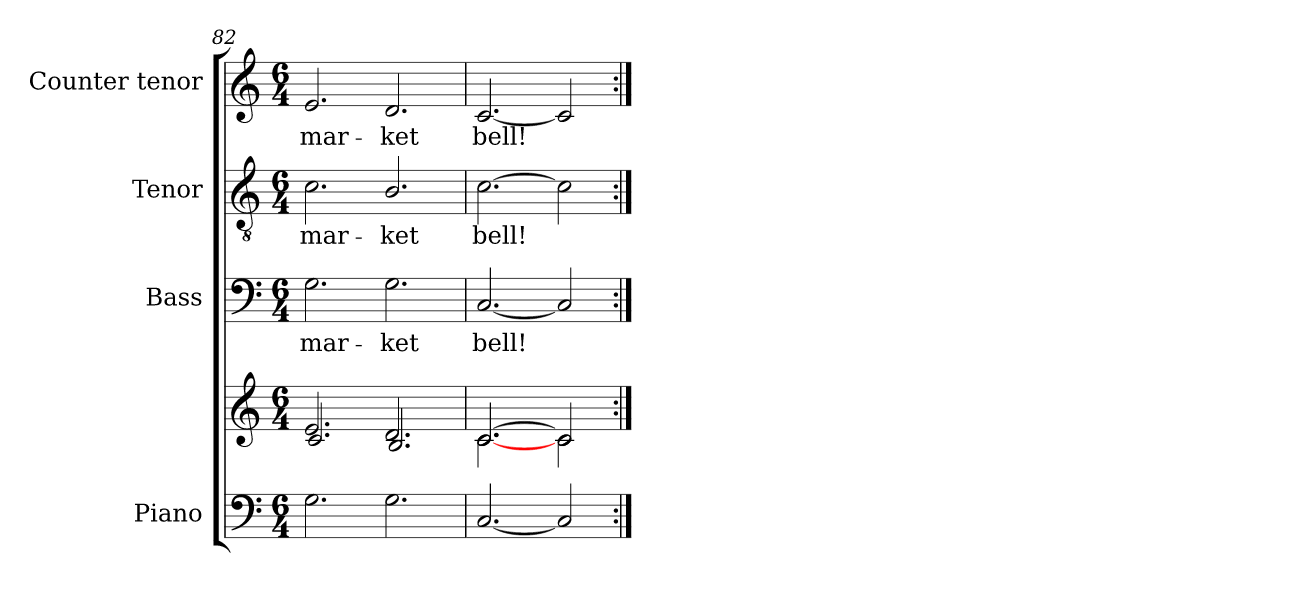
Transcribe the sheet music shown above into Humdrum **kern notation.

**kern	**kern	**kern	**text	**kern	**text	**kern	**text
*part4	*part4	*part3	*part3	*part2	*part2	*part1	*part1
*staff5	*staff4	*staff3	*staff3	*staff2	*staff2	*staff1	*staff1
*I"Piano	*	*I"Bass	*	*I"Tenor	*	*I"Counter tenor	*
*	*	*I'B.	*	*I'T.	*	*	*
*clefF4	*clefG2	*clefF4	*	*clefGv2	*	*clefG2	*
*	*	*	*	*ITrd7c12	*	*	*
*k[]	*k[]	*k[]	*	*k[]	*	*k[]	*
*C:	*C:	*C:	*	*C:	*	*C:	*
*M6/4	*M6/4	*M6/4	*	*M6/4	*	*M6/4	*
=82	=82	=82	=82	=82	=82	=82	=82
*	*^	*	*	*	*	*	*
!	!	!	!	!LO:LY:b:color=#000000	!	!	!	!
!	!	!	!	!	!	!LO:LY:b:color=#000000	!	!
!	!	!	!	!	!	!	!	!LO:LY:b:color=#000000
2.Gi\	2.ei/	2.ci/	2.Gi\	mar-	2.Ci\	mar-	2.ei/	mar-
!	!	!	!	!LO:LY:b:color=#000000	!	!	!	!
!	!	!	!	!	!	!LO:LY:b:color=#000000	!	!
!	!	!	!	!	!	!	!	!LO:LY:b:color=#000000
2.Gi\	2.di/	2.Bi/	2.Gi\	-ket	2.BBi/	-ket	2.di/	-ket
=83	=83	=83	=83	=83	=83	=83	=83	=83
!	!	!	!	!LO:LY:b:color=#000000	!	!	!	!
!	!	!	!	!	!	!LO:LY:b:color=#000000	!	!
!	!	!	!	!	!	!	!	!LO:LY:b:color=#000000
[2.Ci/	[2.ci/	[2.ci\	[2.Ci/	bell!	[2.Ci\	bell!	[2.ci/	bell!
2Ci/]	2ci/]	2ci\	2Ci/]	.	2Ci\]	.	2ci/]	.
*	*v	*v	*	*	*	*	*	*
=:|!	=:|!	=:|!	=:|!	=:|!	=:|!	=:|!	=:|!
*-	*-	*-	*-	*-	*-	*-	*-
